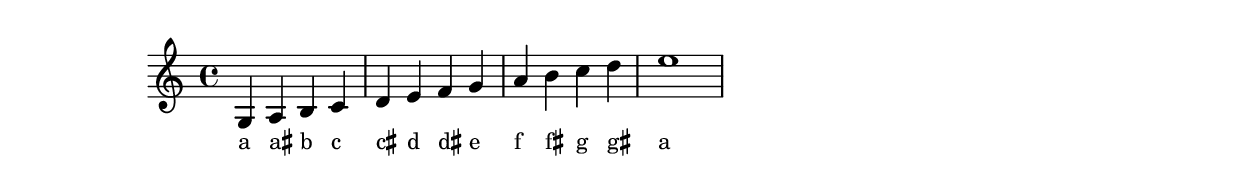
%% DO NOT EDIT this file manually; it is automatically
%% generated from LSR http://lsr.dsi.unimi.it
%% Make any changes in LSR itself, or in Documentation/snippets/new/ ,
%% and then run scripts/auxiliar/makelsr.py
%%
%% This file is in the public domain.
\version "2.12.2"

\header {
  lsrtags = "pitches"

  texidoc = "
@code{staffLineLayoutFunction} is used to change the position of notes.
This snippet shows setting its value to @code{ly:pitch-semitones} in
order to produce a chromatic scale with the distance between each space
and line of the stave equal to one semitone.

"
  doctitle = "Changing the interval of lines on the stave"
} % begin verbatim

scale = \relative c' {
  a4 ais b c
  cis4 d dis e
  f4 fis g gis
  a1
}

\new Staff \with {
  \remove "Accidental_engraver"
  staffLineLayoutFunction = #ly:pitch-semitones
}
{
  <<
    \scale
    \context NoteNames {
      \set printOctaveNames = ##f
      \scale
    }
  >>
}

